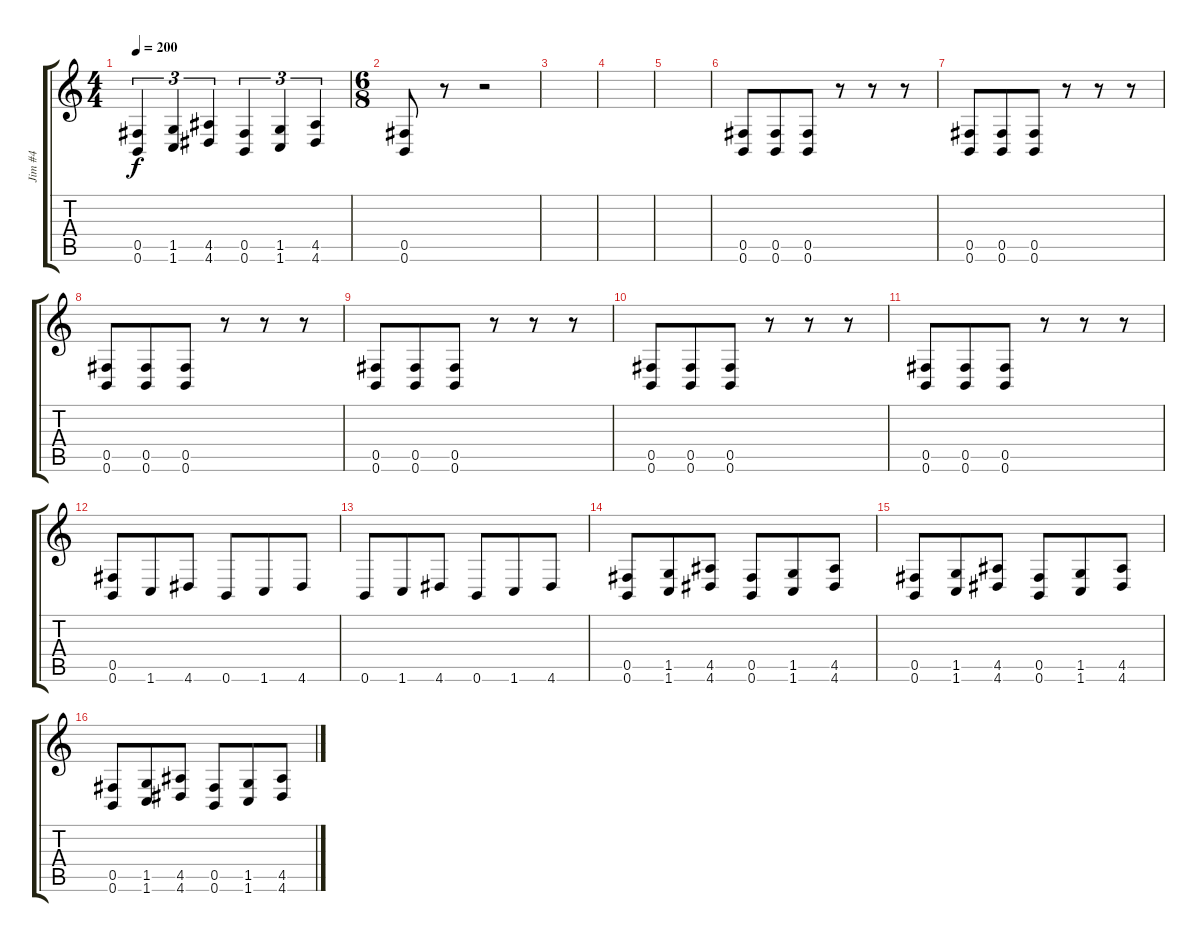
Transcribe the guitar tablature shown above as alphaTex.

\track ("Jim #4" "Jim #4") {instrument distortionguitar}
\staff {score tabs}
\tuning (Db4 Ab3 E3 B2 Gb2 B1) {hide}
\ts (4 4)
\tempo 200
\clef g2
\ks c
(0.5 0.6).4{tu (3 2) dy f} (1.5 1.6).4{tu (3 2)} (4.5 4.6).4{tu (3 2)} (0.5 0.6).4{tu (3 2)} (1.5 1.6).4{tu (3 2)} (4.5 4.6).4{tu (3 2)} |
\ts (6 8)
(0.5 0.6).8 r.8 r.2 |
|
|
|
(0.5 0.6).8 (0.5 0.6).8 (0.5 0.6).8 r.8 r.8 r.8 |
(0.5 0.6).8 (0.5 0.6).8 (0.5 0.6).8 r.8 r.8 r.8 |
(0.5 0.6).8 (0.5 0.6).8 (0.5 0.6).8 r.8 r.8 r.8 |
(0.5 0.6).8 (0.5 0.6).8 (0.5 0.6).8 r.8 r.8 r.8 |
(0.5 0.6).8 (0.5 0.6).8 (0.5 0.6).8 r.8 r.8 r.8 |
(0.5 0.6).8 (0.5 0.6).8 (0.5 0.6).8 r.8 r.8 r.8 |
(0.5 0.6).8 1.6.8 4.6.8 0.6.8 1.6.8 4.6.8 |
0.6.8 1.6.8 4.6.8 0.6.8 1.6.8 4.6.8 |
(0.5 0.6).8 (1.5 1.6).8 (4.5 4.6).8 (0.5 0.6).8 (1.5 1.6).8 (4.5 4.6).8 |
(0.5 0.6).8 (1.5 1.6).8 (4.5 4.6).8 (0.5 0.6).8 (1.5 1.6).8 (4.5 4.6).8 |
(0.5 0.6).8 (1.5 1.6).8 (4.5 4.6).8 (0.5 0.6).8 (1.5 1.6).8 (4.5 4.6).8
